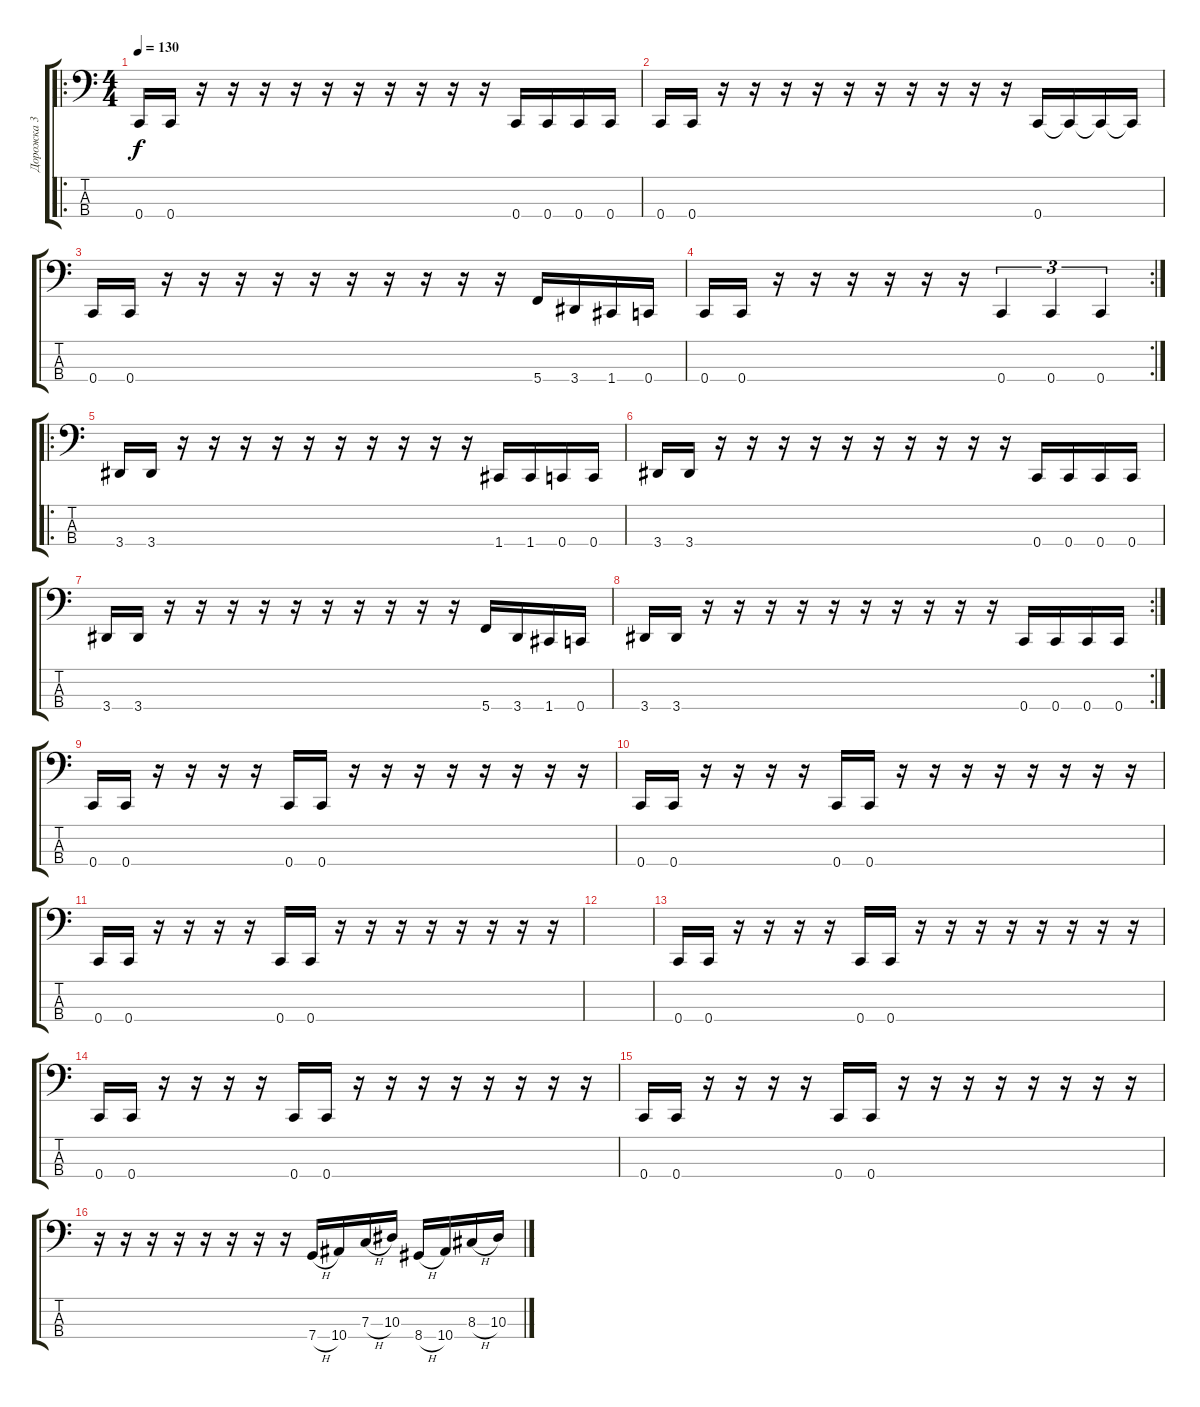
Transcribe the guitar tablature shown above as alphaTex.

\track ("Дорожка 3" "Дорожка 3") {instrument electricbasspick}
\staff {score tabs}
\tuning (Eb2 Bb1 F1 C1) {hide}
\ro
\ts (4 4)
\tempo 130
\clef f4
\ks c
0.4.16{dy f} 0.4.16 r.16 r.16 r.16 r.16 r.16 r.16 r.16 r.16 r.16 r.16 0.4.16 0.4.16 0.4.16 0.4.16 |
0.4.16 0.4.16 r.16 r.16 r.16 r.16 r.16 r.16 r.16 r.16 r.16 r.16 0.4.16 0.4{t}.16 0.4{t}.16 0.4{t}.16 |
0.4.16 0.4.16 r.16 r.16 r.16 r.16 r.16 r.16 r.16 r.16 r.16 r.16 5.4.16 3.4.16 1.4.16 0.4.16 |
\rc 2
0.4.16 0.4.16 r.16 r.16 r.16 r.16 r.16 r.16 0.4.4{tu (3 2)} 0.4.4{tu (3 2)} 0.4.4{tu (3 2)} |
\ro
3.4.16 3.4.16 r.16 r.16 r.16 r.16 r.16 r.16 r.16 r.16 r.16 r.16 1.4.16 1.4.16 0.4.16 0.4.16 |
3.4.16 3.4.16 r.16 r.16 r.16 r.16 r.16 r.16 r.16 r.16 r.16 r.16 0.4.16 0.4.16 0.4.16 0.4.16 |
3.4.16 3.4.16 r.16 r.16 r.16 r.16 r.16 r.16 r.16 r.16 r.16 r.16 5.4.16 3.4.16 1.4.16 0.4.16 |
\rc 2
3.4.16 3.4.16 r.16 r.16 r.16 r.16 r.16 r.16 r.16 r.16 r.16 r.16 0.4.16 0.4.16 0.4.16 0.4.16 |
0.4.16 0.4.16 r.16 r.16 r.16 r.16 0.4.16 0.4.16 r.16 r.16 r.16 r.16 r.16 r.16 r.16 r.16 |
0.4.16 0.4.16 r.16 r.16 r.16 r.16 0.4.16 0.4.16 r.16 r.16 r.16 r.16 r.16 r.16 r.16 r.16 |
0.4.16 0.4.16 r.16 r.16 r.16 r.16 0.4.16 0.4.16 r.16 r.16 r.16 r.16 r.16 r.16 r.16 r.16 |
|
0.4.16 0.4.16 r.16 r.16 r.16 r.16 0.4.16 0.4.16 r.16 r.16 r.16 r.16 r.16 r.16 r.16 r.16 |
0.4.16 0.4.16 r.16 r.16 r.16 r.16 0.4.16 0.4.16 r.16 r.16 r.16 r.16 r.16 r.16 r.16 r.16 |
0.4.16 0.4.16 r.16 r.16 r.16 r.16 0.4.16 0.4.16 r.16 r.16 r.16 r.16 r.16 r.16 r.16 r.16 |
r.16 r.16 r.16 r.16 r.16 r.16 r.16 r.16 7.4{h}.16 10.4.16 7.3{h}.16 10.3.16 8.4{h}.16 10.4.16 8.3{h}.16 10.3.16
